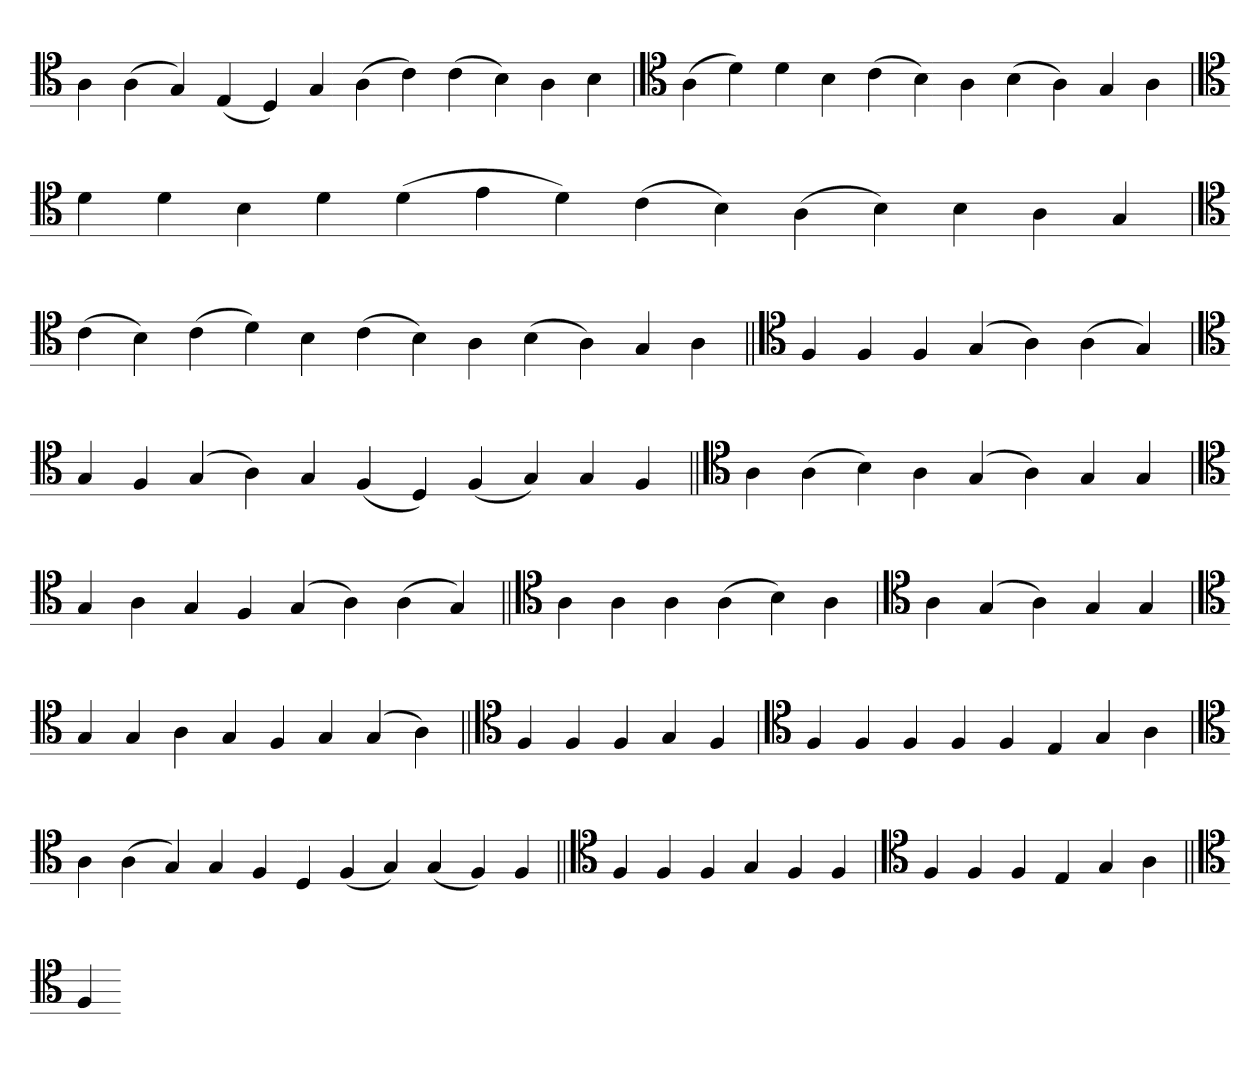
**kern
*part1
*staff1
*clefC4
=
4A
(4A
4G)
(4E
4D)
4G
(4A
4c)
(4c
4B)
4A
4B
='
*clefC4
(4A
4d)
4d
4B
(4c
4B)
4A
(4B
4A)
4G
4A
=
*clefC4
4d
4d
4B
4d
(4d
4e
4d)
(4c
4B)
(4A
4B)
4B
4A
4G
='
*clefC4
(4c
4B)
(4c
4d)
4B
(4c
4B)
4A
(4B
4A)
4G
4A
=||
*clefC4
4F
4F
4F
(4G
4A)
(4A
4G)
='
*clefC4
4G
4F
(4G
4A)
4G
(4F
4D)
(4F
4G)
4G
4F
=||
*clefC4
4A
(4A
4B)
4A
(4G
4A)
4G
4G
=`
*clefC4
4G
4A
4G
4F
(4G
4A)
(4A
4G)
=||
*clefC4
4A
4A
4A
(4A
4B)
4A
=`
*clefC4
4A
(4G
4A)
4G
4G
=`
*clefC4
4G
4G
4A
4G
4F
4G
(4G
4A)
=||
*clefC4
4F
4F
4F
4G
4F
=`
*clefC4
4F
4F
4F
4F
4F
4E
4G
4A
='
*clefC4
4A
(4A
4G)
4G
4F
4D
(4F
4G)
(4G
4F)
4F
=||
*clefC4
4F
4F
4F
4G
4F
4F
=`
*clefC4
4F
4F
4F
4E
4G
4A
=||
*clefC4
4F
=-
*-
